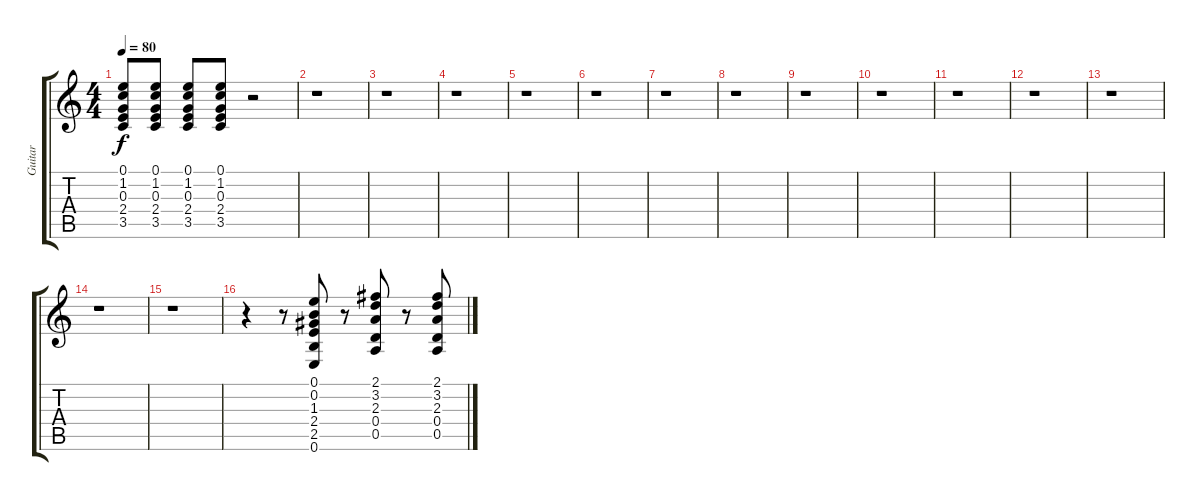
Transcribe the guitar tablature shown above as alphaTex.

\track ("Guitar" "Guitar") {instrument electricguitarclean}
\staff {score tabs}
\tuning (E4 B3 G3 D3 A2 E2) {hide}
\ts (4 4)
\tempo 80
\clef g2
\ks c
(0.1 1.2 0.3 2.4 3.5).8{dy f} (0.1 1.2 0.3 2.4 3.5).8 (0.1 1.2 0.3 2.4 3.5).8 (0.1 1.2 0.3 2.4 3.5).8 r.2 |
r.1 |
r.1 |
r.1 |
r.1 |
r.1 |
r.1 |
r.1 |
r.1 |
r.1 |
r.1 |
r.1 |
r.1 |
r.1 |
r.1 |
r.4 r.8 (0.1 0.2 1.3 2.4 2.5 0.6).8 r.8 (2.1 3.2 2.3 0.4 0.5).8 r.8 (2.1 3.2 2.3 0.4 0.5).8
